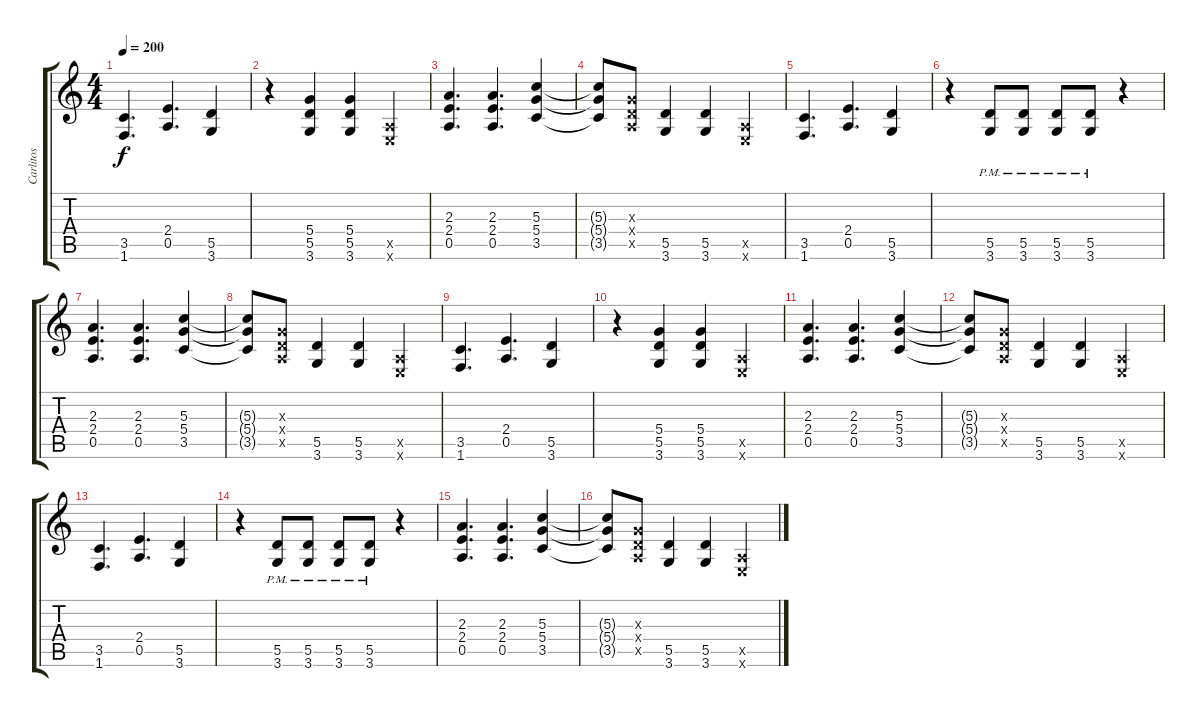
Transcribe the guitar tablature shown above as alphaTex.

\track ("Carlitos" "Carlitos") {instrument distortionguitar}
\staff {score tabs}
\tuning (E4 B3 G3 D3 A2 E2) {hide}
\ts (4 4)
\tempo 200
\clef g2
\ks c
(3.5 1.6).4{d dy f} (2.4 0.5).4{d} (5.5 3.6).4 |
r.4 (5.4 5.5 3.6).4 (5.4 5.5 3.6).4 (0.5{x} 0.6{x}).4 |
(2.3 2.4 0.5).4{d} (2.3 2.4 0.5).4{d} (5.3 5.4 3.5).4 |
(5.3{t} 5.4{t} 3.5{t}).8 (0.3{x} 0.4{x} 0.5{x}).8 (5.5 3.6).4 (5.5 3.6).4 (0.5{x} 0.6{x}).4 |
(3.5 1.6).4{d} (2.4 0.5).4{d} (5.5 3.6).4 |
r.4 (5.5{pm} 3.6{pm}).8 (5.5{pm} 3.6{pm}).8 (5.5{pm} 3.6{pm}).8 (5.5{pm} 3.6{pm}).8 r.4 |
(2.3 2.4 0.5).4{d} (2.3 2.4 0.5).4{d} (5.3 5.4 3.5).4 |
(5.3{t} 5.4{t} 3.5{t}).8 (0.3{x} 0.4{x} 0.5{x}).8 (5.5 3.6).4 (5.5 3.6).4 (0.5{x} 0.6{x}).4 |
(3.5 1.6).4{d} (2.4 0.5).4{d} (5.5 3.6).4 |
r.4 (5.4 5.5 3.6).4 (5.4 5.5 3.6).4 (0.5{x} 0.6{x}).4 |
(2.3 2.4 0.5).4{d} (2.3 2.4 0.5).4{d} (5.3 5.4 3.5).4 |
(5.3{t} 5.4{t} 3.5{t}).8 (0.3{x} 0.4{x} 0.5{x}).8 (5.5 3.6).4 (5.5 3.6).4 (0.5{x} 0.6{x}).4 |
(3.5 1.6).4{d} (2.4 0.5).4{d} (5.5 3.6).4 |
r.4 (5.5{pm} 3.6{pm}).8 (5.5{pm} 3.6{pm}).8 (5.5{pm} 3.6{pm}).8 (5.5{pm} 3.6{pm}).8 r.4 |
(2.3 2.4 0.5).4{d} (2.3 2.4 0.5).4{d} (5.3 5.4 3.5).4 |
(5.3{t} 5.4{t} 3.5{t}).8 (0.3{x} 0.4{x} 0.5{x}).8 (5.5 3.6).4 (5.5 3.6).4 (0.5{x} 0.6{x}).4
